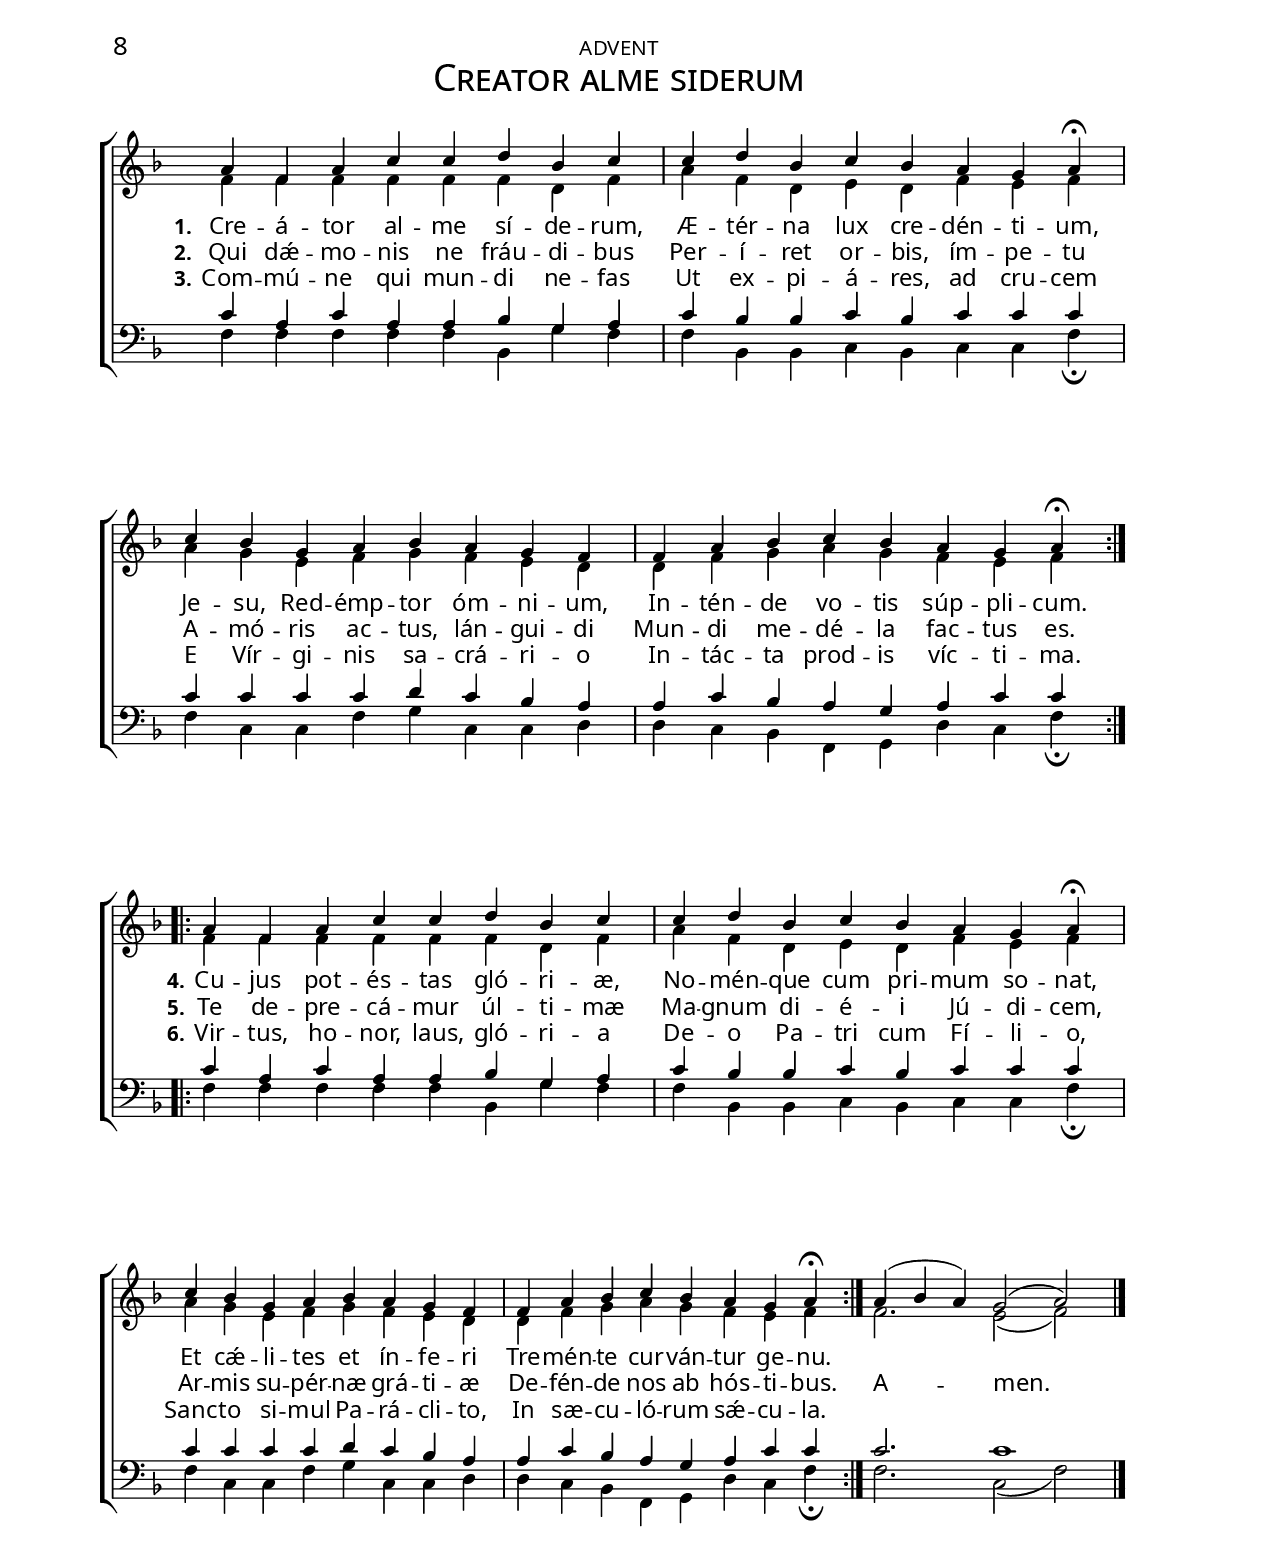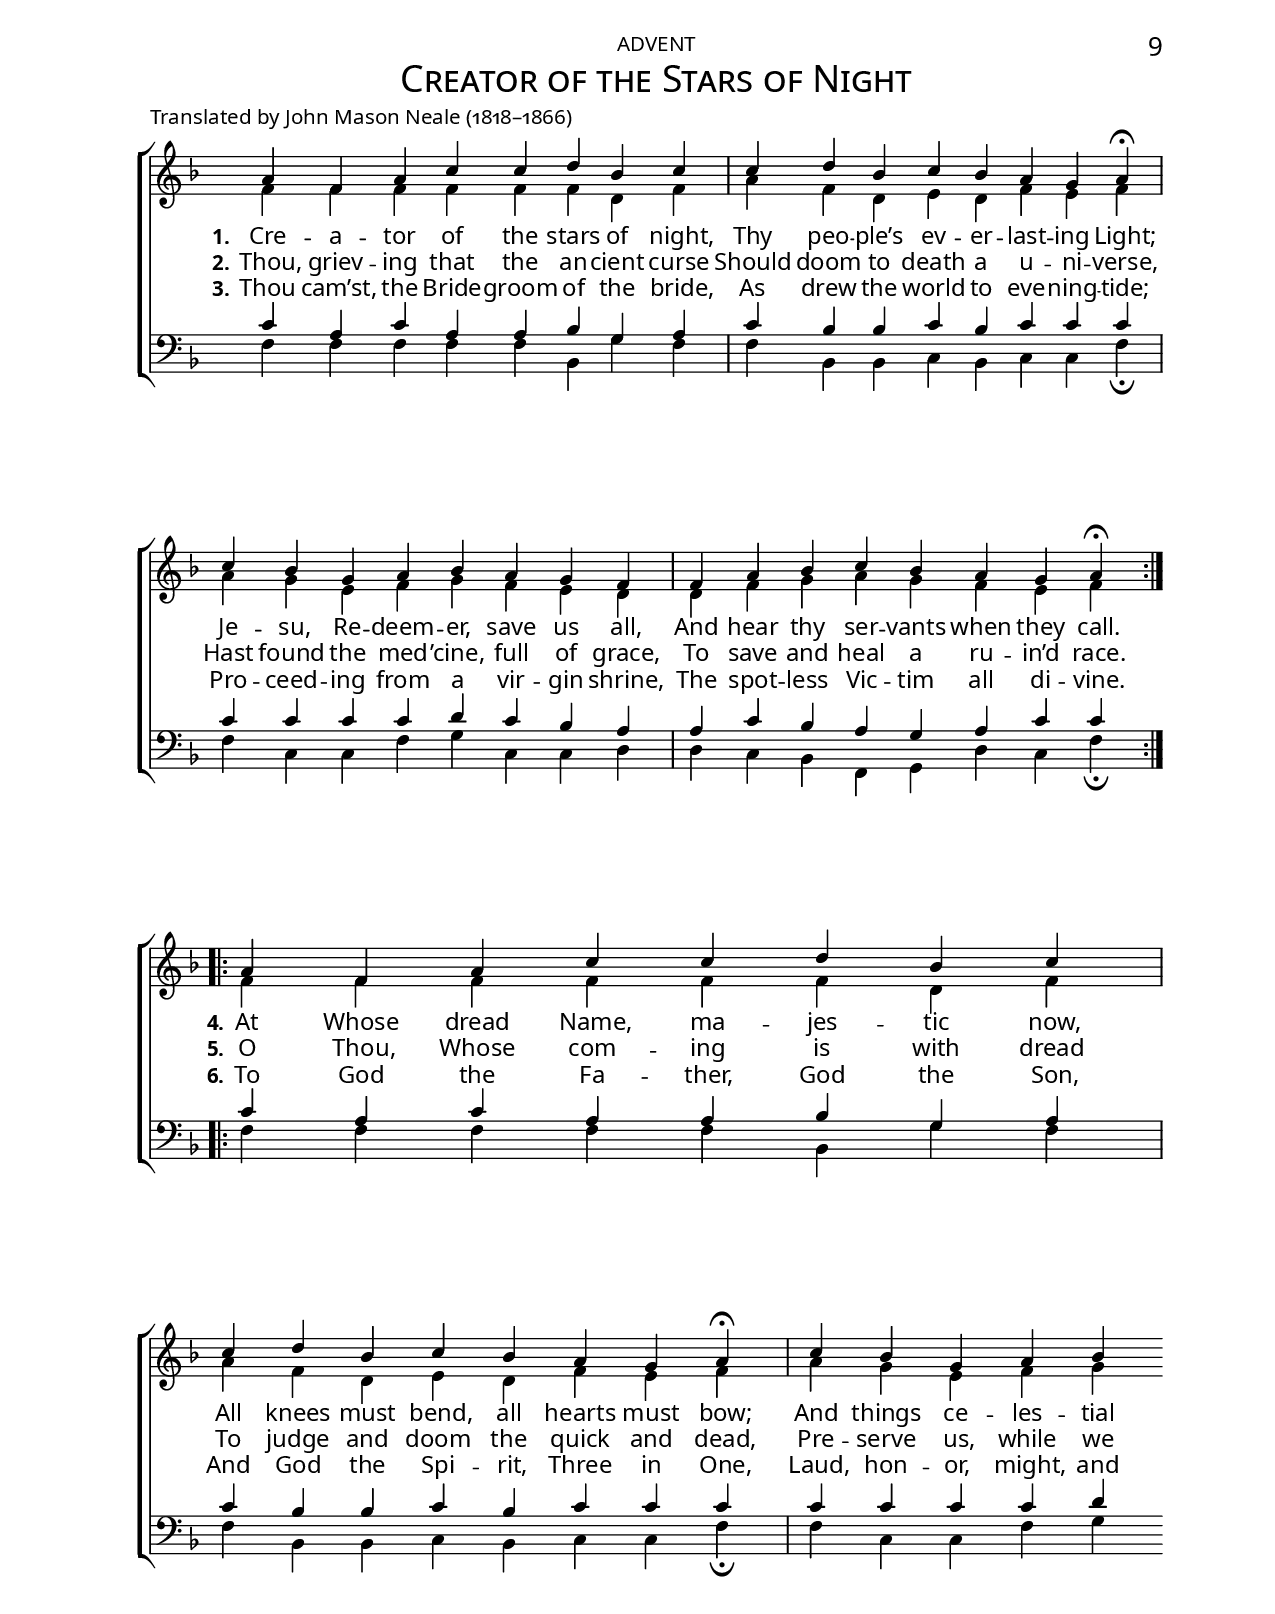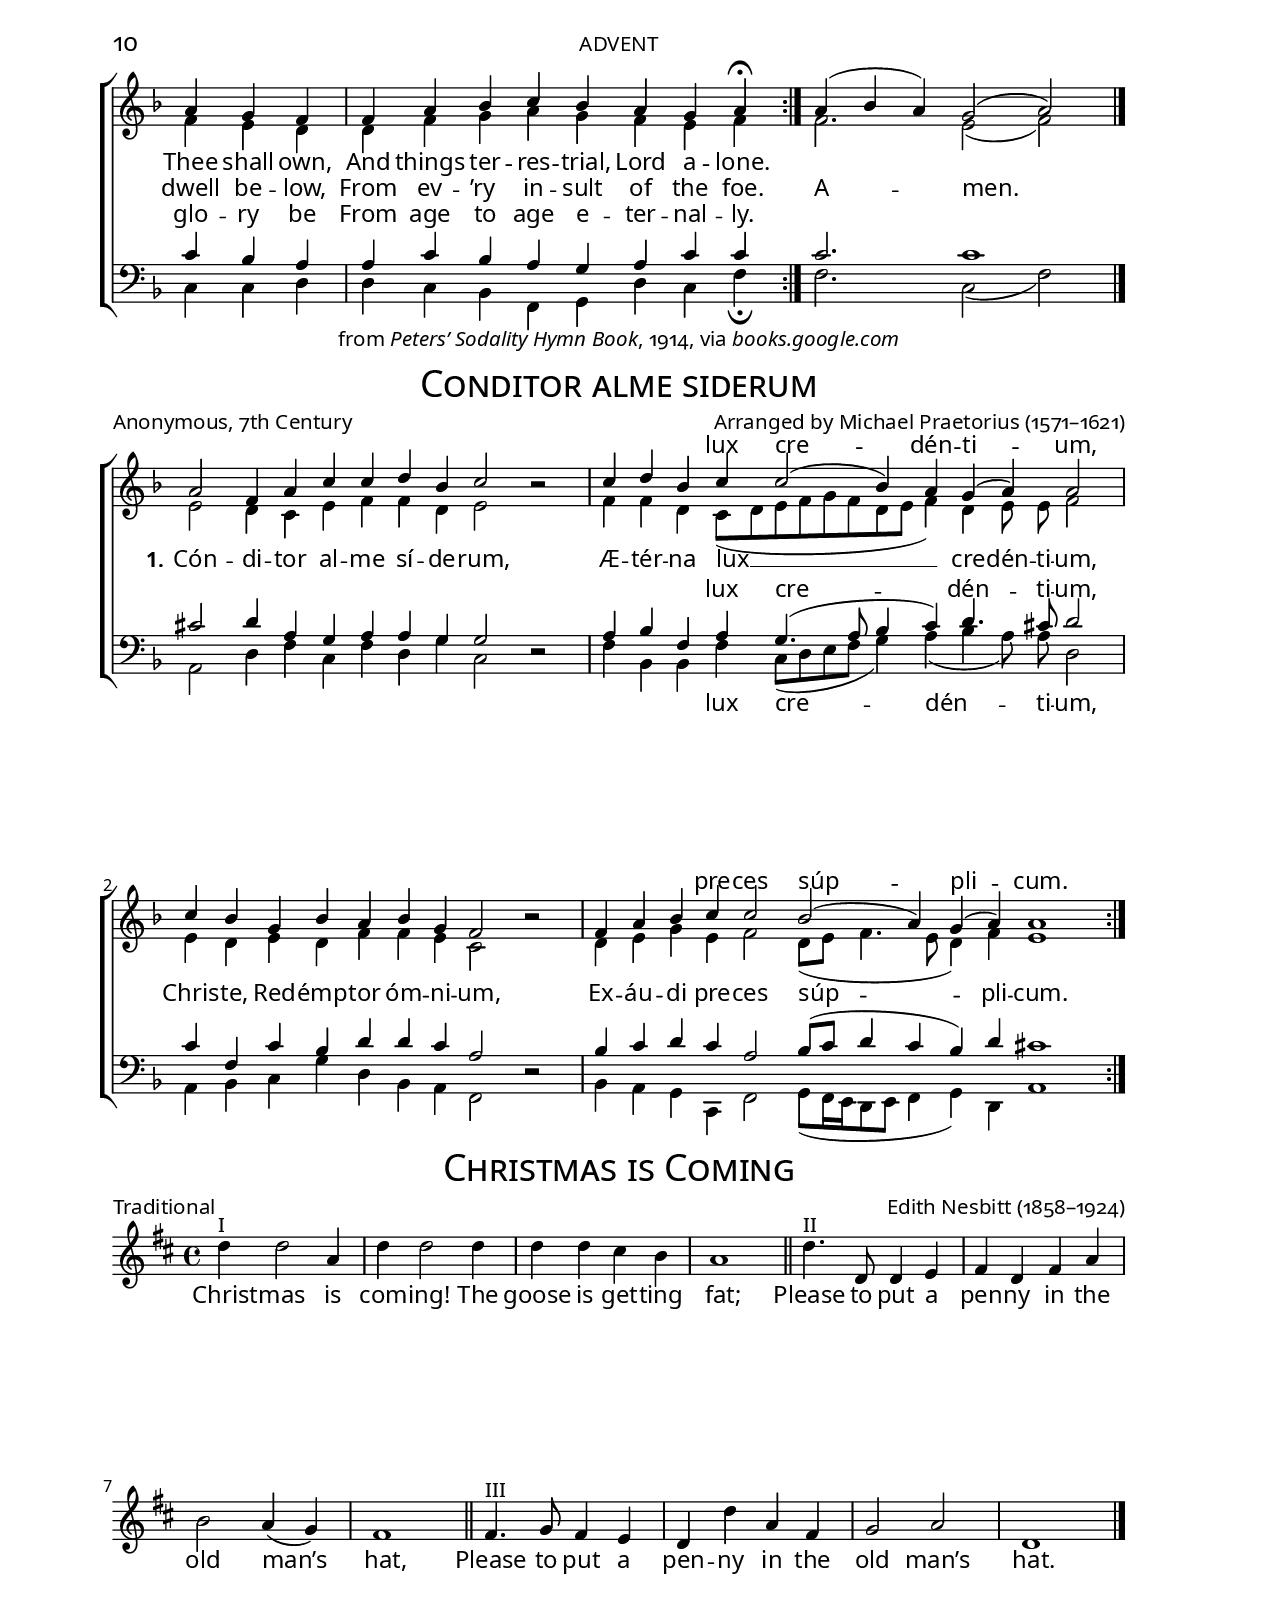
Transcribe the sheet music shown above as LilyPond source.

\version "2.14.2"
\include "util.ly"
\version "2.14.2"
#(set-global-staff-size 18) \paper{ #(define fonts (make-pango-font-tree "Garamond Premr Pro" "Garamond Premr Pro" "Garamond Premr Pro" (/ 18 20))) }
\header {tagline = ""}
\paper {
  print-all-headers = ##t
  paper-height = 11\in
  paper-width = 8.5\in
  indent = 0\in
  %system-system-spacing = #'((basic-distance . 10) (padding . 0))
  system-system-spacing =
    #'((basic-distance . 0)
       (minimum-distance . 0)
       (padding . -10)
       (stretchability . 100))
  score-markup-spacing =
    #'((basic-distance . 0)
       (minimum-distance . 0)
       (padding . 0)
       (stretchability . 0))
  markup-system-spacing =
    #'((basic-distance . 0)
       (minimum-distance . 0)
       (padding . 0)
       (stretchability . 0))
  ragged-last-bottom = ##f
  ragged-bottom = ##f
  two-sided = ##t
  inner-margin = 1\in
  outer-margin = 0.75\in
  top-margin = 0.26\in
  bottom-margin = 0.25\in
  first-page-number = #008
  print-first-page-number = ##t
  headerLine = \markup{ \smallCaps advent}
  oddHeaderMarkup = \markup\fill-line{
     \abs-fontsize #12.5
     \combine 
        \fill-line{"" \on-the-fly #print-page-number-check-first
        \oldStylePageNum""
        }
        \fill-line{\headerLine}
  }
  evenHeaderMarkup = \markup {
     \abs-fontsize #12.5
     \combine
        \on-the-fly #print-page-number-check-first
        \oldStylePageNum""
        \fill-line{\headerLine}
  }
}
global = {
  \key f \major
  \time 6/8
  \autoBeamOff
  \override DynamicLineSpanner #'staff-padding = #0.0
  \override DynamicLineSpanner #'Y-extent = #'(-1 . 1)
  \set Score.timing = ##f
}

sopMusic = \relative c'' {
  \repeat volta 2 {
    a4 f a
    c c d bes
    c \bar "|"
    c d bes
    c bes a g
    a\fermata \bar "|"
    
    c bes g
    a bes a g
    f \bar "|"
    f a bes
    c bes a g
    a\fermata
  }
}
sopAmen = \relative c'' {
  a4( bes a) g2( a) \bar "|."
}
sopWords = \lyricmode {
  
}

altoMusic = \relative c' {
  f4 f f
  f f f d
  f
  a f d
  e d f e
  f \bar "|"
  
  a g e
  f g f e
  d
  d f g
  a g f e
  f
}
altoAmen = \relative c' {
  f2. e2( f)
}
altoWords = \lyricmode {
  \dropLyricsIX
  \set stanza = #"1."
  Cre -- á -- tor al -- me sí -- de -- rum,
  Æ -- tér -- na lux cre -- dén -- ti -- um,
  Je -- su, Red -- émp -- tor óm -- ni -- um,
  In -- tén -- de vo -- tis súp -- pli -- cum.

  \set stanza = #"4."
  Cu -- jus pot -- és -- tas gló -- ri -- æ,
  No -- mén -- que cum pri -- mum so -- nat,
  Et cǽ -- li -- tes et ín -- fe -- ri
  Tre -- mén -- te cur -- ván -- tur ge -- nu.
}
altoWordsII = \lyricmode {
  \dropLyricsIX
%\markup\italic
  \set stanza = #"2."
  Qui dǽ -- mo -- nis ne fráu -- di -- bus
  Per -- í -- ret or -- bis, ím -- pe -- tu
  A -- mó -- ris ac -- tus, lán -- gui -- di
  Mun -- di me -- dé -- la fac -- tus es.

  \set stanza = #" 5."
  Te de -- pre -- cá -- mur úl -- ti -- mæ
  Ma -- gnum di -- é -- i Jú -- di -- cem,
  Ar -- mis su -- pér -- næ grá -- ti -- æ
  De -- fén -- de nos ab hós -- ti -- bus.

  A -- men.
}
altoWordsIII = \lyricmode {
  \dropLyricsIX
  \set stanza = #"3."
  Com -- mú -- ne qui mun -- di ne -- fas
  Ut ex -- pi -- á -- res, ad cru -- cem
  E Vír -- gi -- nis sa -- crá -- ri -- o
  In -- tác -- ta prod -- is víc -- ti -- ma.

  \set stanza = #" 6."
  Vir -- tus, ho -- nor, laus, gló -- ri -- a
  De -- o Pa -- tri cum Fí -- li -- o,
  Sanc -- to si -- mul Pa -- rá -- cli -- to,
  In sæ -- cu -- ló -- rum sǽ -- cu -- la.
}
altoWordsIV = \lyricmode {
  \dropLyricsVII
  \set stanza = #"4. "
  \set ignoreMelismata = ##t
}
altoWordsV = \lyricmode {
  \dropLyricsVII
  \set stanza = #"5. "
  \set ignoreMelismata = ##t
}
altoWordsVI = \lyricmode {
  \dropLyricsVII
  \set stanza = #"6. "
  \set ignoreMelismata = ##t
}
tenorMusic = \relative c' {
  c4 a c
  a a bes g
  a
  c bes bes
  c bes c c
  c \bar "|"
  
  c c c
  c d c bes
  a
  a c bes
  a g a c
  c
}
tenorAmen = \relative c' {
  c2. c1
}
tenorWords = \lyricmode {

}

bassMusic = \relative c {
  f4 f f
  f f bes, g'
  f
  f bes, bes
  c bes c c
  f\fermata \bar "|"
  
  f c c
  f g c, c
  d
  d c bes
  f g d' c
  f\fermata
}
bassAmen = \relative c {
  f2. c2( f)
}
bassWords = \lyricmode {

}

pianoRH = \relative c' {
  
}
pianoLH = \relative c' {
  
}

\score {
  <<
   \new ChoirStaff <<
    \new Staff = women <<
      \new Voice = "sopranos" { \voiceOne << \global {\repeat unfold2 \sopMusic \sopAmen}>> }
      \new Voice = "altos" { \voiceTwo << \global {\repeat unfold2 \altoMusic \altoAmen} >> }
    >>
    \new Lyrics \with { alignAboveContext = #"women" \override VerticalAxisGroup #'nonstaff-relatedstaff-spacing = #'((basic-distance . 1))} \lyricsto "sopranos" \sopWords
    \new Lyrics = "altosVI"  \with { alignBelowContext = #"women" \override VerticalAxisGroup #'nonstaff-relatedstaff-spacing = #'((basic-distance . 1))} \lyricsto "altos" \altoWordsVI
    \new Lyrics = "altosV"  \with { alignBelowContext = #"women" \override VerticalAxisGroup #'nonstaff-relatedstaff-spacing = #'((basic-distance . 1))} \lyricsto "altos" \altoWordsV
    \new Lyrics = "altosIV"  \with { alignBelowContext = #"women" \override VerticalAxisGroup #'nonstaff-relatedstaff-spacing = #'((basic-distance . 1))} \lyricsto "altos" \altoWordsIV
    \new Lyrics = "altosIII"  \with { alignBelowContext = #"women" \override VerticalAxisGroup #'nonstaff-relatedstaff-spacing = #'((basic-distance . 1))} \lyricsto "altos" \altoWordsIII
    \new Lyrics = "altosII"  \with { alignBelowContext = #"women" \override VerticalAxisGroup #'nonstaff-relatedstaff-spacing = #'((basic-distance . 1))} \lyricsto "altos" \altoWordsII
    \new Lyrics = "altos"  \with { alignBelowContext = #"women" \override VerticalAxisGroup #'nonstaff-relatedstaff-spacing = #'((padding . -0.5))} \lyricsto "altos" \altoWords
   \new Staff = men <<
      \clef bass
      \new Voice = "tenors" { \voiceOne << \global {\repeat unfold2  \tenorMusic \tenorAmen} >> }
      \new Voice = "basses" { \voiceTwo << \global {\repeat unfold2 \bassMusic \bassAmen} >> }
    >>
    \new Lyrics \with { alignAboveContext = #"men" \override VerticalAxisGroup #'nonstaff-relatedstaff-spacing = #'((basic-distance . 1)) } \lyricsto "tenors" \tenorWords
    \new Lyrics \with { alignBelowContext = #"men" \override VerticalAxisGroup #'nonstaff-relatedstaff-spacing = #'((basic-distance . 1)) } \lyricsto "basses" \bassWords
  >>
%    \new PianoStaff << \new Staff { \new Voice { \pianoRH } } \new Staff { \clef "bass" \pianoLH } >>
  >>
  \layout {
  \context {
    \Lyrics
    \override LyricText #'font-size = #1.3
  }
    #(define fonts (make-pango-font-tree "Garamond Premr Pro" "Garamond Premr Pro" "Garamond Premr Pro" (/ 18 20)))
    \context {
      \Score
      %\override SpacingSpanner #'base-shortest-duration = #(ly:make-moment 1 8)
      %\override SpacingSpanner #'common-shortest-duration = #(ly:make-moment 1 4)
    }
    \context {
      % Remove all empty staves
      \Staff
      \RemoveEmptyStaves \override VerticalAxisGroup #'remove-first = ##t
      \remove "Time_signature_engraver"
    }
    \context {
      \Lyrics
      \override LyricText #'X-offset = #center-on-word
    }
  }
  \header {
    title = \markup{\override #'(font-name . "Garamond Premr Pro Smbd Subh"){ \abs-fontsize #18 \smallCapsOldStyle"Creator alme siderum"}}
    %subtitle = \markup{{ \abs-fontsize #12.5 "(Vesper Hymn for Sundays in Advent)"}}
    %arranger = \markup\oldStyleNum"Edited by Benjamin Bloomfield (1984–)"
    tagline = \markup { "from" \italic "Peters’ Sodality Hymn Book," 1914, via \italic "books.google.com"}
  }
}
\markup\vspace#0.5

















global = {
  \key f \major
  \time 6/8
  \autoBeamOff
  \override DynamicLineSpanner #'staff-padding = #0.0
  \override DynamicLineSpanner #'Y-extent = #'(-1 . 1)
  \set Score.timing = ##f
}

sopMusic = \relative c'' {
  \repeat volta 2 {
    a4 f a
    c c d bes
    c \bar "|"
    c d bes
    c bes a g
    a\fermata \bar "|"
    
    c bes g \bar""
    a bes \bar"" a g
    f \bar "|"
    f a bes
    c bes a g
    a\fermata
  }
}
sopAmen = \relative c'' {
  a4( bes a) g2( a) \bar "|."
}
sopWords = \lyricmode {
  
}

altoMusic = \relative c' {
  f4 f f
  f f f d
  f
  a f d
  e d f e
  f \bar "|"
  
  a g e
  f g f e
  d
  d f g
  a g f e
  f
}
altoAmen = \relative c' {
  f2. e2( f)
}
altoWords = \lyricmode {
  \dropLyricsIX
  \set stanza = #"1."
  Cre -- a -- tor of the stars of night,
  Thy peo -- ple’s ev -- er -- last -- ing Light;
  Je -- su, Re -- deem -- er, save us all,
  And hear thy ser -- vants when they call.

  \set stanza = #"4."
  At Whose dread Name, ma -- jes -- tic now,
  All knees must bend, all hearts must bow;
  And things ce -- les -- tial Thee shall own,
  And things ter -- res -- trial, Lord a -- lone.
}
altoWordsII = \lyricmode {
  \dropLyricsIX
%\markup\italic
  \set stanza = #"2."
  Thou, griev -- ing that the an -- cient curse
  Should doom to death a u -- ni -- verse,
  Hast found the med -- ’cine, full of grace,
  To save and heal a ru -- in’d race.
  
  \set stanza = #" 5."
  O Thou, Whose com -- ing is with dread
  To judge and doom the quick and dead,
  Pre -- serve us, while we dwell be -- low,
  From ev -- ’ry in -- sult of the foe.

  A -- men.
}
altoWordsIII = \lyricmode {
  \dropLyricsIX
  \set stanza = #"3."
  Thou cam’st, the Bride -- groom of the bride,
  As drew the world to eve -- ning -- tide;
  Pro -- ceed -- ing from a vir -- gin shrine,
  The spot -- less Vic -- tim all di -- vine.

  \set stanza = #" 6."
  To God the Fa -- ther, God the Son,
  And God the Spi -- rit, Three in One,
  Laud, hon -- or, might, and glo -- ry be
  From age to age e -- ter -- nal -- ly.
}
altoWordsIV = \lyricmode {
  \set stanza = #"4. "
  \set ignoreMelismata = ##t
}
altoWordsV = \lyricmode {
  \set stanza = #"5. "
  \set ignoreMelismata = ##t
}
altoWordsVI = \lyricmode {
  \set stanza = #"6. "
  \set ignoreMelismata = ##t
}
tenorMusic = \relative c' {
  c4 a c
  a a bes g
  a
  c bes bes
  c bes c c
  c \bar "|"
  
  c c c
  c d c bes
  a
  a c bes
  a g a c
  c
}
tenorAmen = \relative c' {
  c2. c1
}
tenorWords = \lyricmode {

}

bassMusic = \relative c {
  f4 f f
  f f bes, g'
  f
  f bes, bes
  c bes c c
  f\fermata \bar "|"
  
  f c c
  f g c, c
  d
  d c bes
  f g d' c
  f\fermata
}
bassAmen = \relative c {
  f2. c2( f)
}
bassWords = \lyricmode {

}

pianoRH = \relative c' {
  
}
pianoLH = \relative c' {
  
}

\score {
  <<
   \new ChoirStaff <<
    \new Staff = women <<
      \new Voice = "sopranos" { \voiceOne << \global {\repeat unfold2 \sopMusic \sopAmen}>> }
      \new Voice = "altos" { \voiceTwo << \global {\repeat unfold2 \altoMusic \altoAmen} >> }
    >>
    \new Lyrics \with { alignAboveContext = #"women" \override VerticalAxisGroup #'nonstaff-relatedstaff-spacing = #'((basic-distance . 1))} \lyricsto "sopranos" \sopWords
    \new Lyrics = "altosVI"  \with { alignBelowContext = #"women" \override VerticalAxisGroup #'nonstaff-relatedstaff-spacing = #'((basic-distance . 1))} \lyricsto "altos" \altoWordsVI
    \new Lyrics = "altosV"  \with { alignBelowContext = #"women" \override VerticalAxisGroup #'nonstaff-relatedstaff-spacing = #'((basic-distance . 1))} \lyricsto "altos" \altoWordsV
    \new Lyrics = "altosIV"  \with { alignBelowContext = #"women" \override VerticalAxisGroup #'nonstaff-relatedstaff-spacing = #'((basic-distance . 1))} \lyricsto "altos" \altoWordsIV
    \new Lyrics = "altosIII"  \with { alignBelowContext = #"women" \override VerticalAxisGroup #'nonstaff-relatedstaff-spacing = #'((basic-distance . 1))} \lyricsto "altos" \altoWordsIII
    \new Lyrics = "altosII"  \with { alignBelowContext = #"women" \override VerticalAxisGroup #'nonstaff-relatedstaff-spacing = #'((basic-distance . 1))} \lyricsto "altos" \altoWordsII
    \new Lyrics = "altos"  \with { alignBelowContext = #"women" \override VerticalAxisGroup #'nonstaff-relatedstaff-spacing = #'((padding . -0.5))} \lyricsto "altos" \altoWords
   \new Staff = men <<
      \clef bass
      \new Voice = "tenors" { \voiceOne << \global {\repeat unfold2  \tenorMusic \tenorAmen} >> }
      \new Voice = "basses" { \voiceTwo << \global {\repeat unfold2 \bassMusic \bassAmen} >> }
    >>
    \new Lyrics \with { alignAboveContext = #"men" \override VerticalAxisGroup #'nonstaff-relatedstaff-spacing = #'((basic-distance . 1)) } \lyricsto "tenors" \tenorWords
    \new Lyrics \with { alignBelowContext = #"men" \override VerticalAxisGroup #'nonstaff-relatedstaff-spacing = #'((basic-distance . 1)) } \lyricsto "basses" \bassWords
  >>
%    \new PianoStaff << \new Staff { \new Voice { \pianoRH } } \new Staff { \clef "bass" \pianoLH } >>
  >>
  \layout {
  \context {
    \Lyrics
    \override LyricText #'font-size = #1.3
  }
    \context {
      \Score
      %\override SpacingSpanner #'base-shortest-duration = #(ly:make-moment 1 8)
      %\override SpacingSpanner #'common-shortest-duration = #(ly:make-moment 1 4)
    }
    \context {
      % Remove all empty staves
      \Staff
      \RemoveEmptyStaves \override VerticalAxisGroup #'remove-first = ##t
      \remove "Time_signature_engraver"
    }
    \context {
      \Lyrics
      \override LyricText #'X-offset = #center-on-word
    }
  }
  \header {
    title = \markup{\override #'(font-name . "Garamond Premr Pro Smbd Subh"){ \abs-fontsize #18 \smallCapsOldStyle"Creator of the Stars of Night"}}
    poet = \markup\oldStyleNum"Translated by John Mason Neale (1818–1866)"
    %arranger = \markup\oldStyleNum"Edited by Benjamin Bloomfield (1984–)"
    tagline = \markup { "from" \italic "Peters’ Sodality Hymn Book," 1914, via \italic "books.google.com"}
  }
}
\markup \fill-line{\concat{ "from " \italic "Peters’ Sodality Hymn Book" \oldStyleNum", 1914, via " \italic "books.google.com"}}
\markup\vspace#0




























%IF_NOT_6.14
global = {
  \key f \major
  \time 16/4
  \autoBeamOff
}

sopMusic = \relative c'' {
  \repeat volta 2 {
    \partial 4*12 a2 f4 a c c d bes c2 b\rest |
    \partial 4*12 c4 d bes c c2( bes4) a g( a) a2 |
    \partial 4*11 c4 bes g bes a bes g f2 b\rest |
    \partial 4*15 f4 a bes c c2 bes( a4) g( a) a1
  }
}
sopWords = \lyricmode {
  \repeat unfold 11 \skip1
  lux cre -- dén -- ti -- um,
  
  \repeat unfold 11 \skip1
  \dropLyricsIV
  pre -- ces súp -- pli -- cum.
}

altoMusic = \relative c' {
  \partial 4*12 e2 d4 c e f f d e2 s |
  \partial 4*12 f4 f d c8([ d e f g f d e] f4) d e8 e f2 |
  \partial 4*11 e4 d e d f f e c2 s |
  \partial 4*15 d4 e g e f2 d8[( e] f4. e8 d4) f e1 \bar ":|."
}
altoWords = \lyricmode {
  \dropLyricsVI
  \set stanza = #"1."
  Cón -- di -- tor al -- me sí -- de -- rum,
  Æ -- tér -- na lux __ cre -- dén -- ti -- um,
  \dropLyricsIX
  Chris -- te, Red -- émp -- tor óm -- ni -- um,
  Ex -- áu -- di pre -- ces súp -- pli -- cum.
}
altoWordsII = \lyricmode {
%\markup\italic
}
altoWordsIII = \lyricmode {
}
altoWordsIV = \lyricmode {
  
}

tenorMusic = \relative c' {
  \partial 4*12 cis2 d4 a g a a g g2 s |
  \partial 4*12 a4 bes f a g4.( a8 bes4 c) d4. cis8 d2 |
  \partial 4*11 c4 f, c' bes d d c a2 s |
  \partial 4*15 bes4 c d c a2 bes8([ c] d4 c bes) d cis1 \bar ":|."
}
tenorWords = \lyricmode {
  \repeat unfold 11 \skip1
  \dropLyricsIV
  lux cre -- dén -- ti -- um,
  
}
%  \repeat unfold 11 \skip1
%  pre -- ces súp -- pli -- cum.

bassMusic = \relative c {
  \partial 4*12 a2 d4 f c f d g c,2 d\rest |
  \partial 4*12 f4 bes, bes f' c8[( d e f] g4) a( bes a8) a d,2 |
  \partial 4*11 a4 bes c g' d bes a f2 d'\rest |
  \partial 4*15 bes4 a g c, f2 g8([ f16 e d8 e] f4 g) d a'1 \bar ":|."
}
bassWords = \lyricmode {
  \repeat unfold 11 \skip1
  lux cre -- dén -- ti -- um,
  
}
%  \repeat unfold 11 \skip1
%  pre -- ces súp -- pli -- cum.

\score {
  <<
   \new ChoirStaff <<
    \new Staff = women <<
      \new Voice = "sopranos" { \voiceOne << \global \sopMusic >> }
      \new Voice = "altos" { \voiceTwo << \global \altoMusic >> }
    >>
    \new Lyrics \with { alignAboveContext = #"women"  \override VerticalAxisGroup #'nonstaff-relatedstaff-spacing = #'((basic-distance . 1))} \lyricsto "sopranos" \sopWords
    \new Lyrics = "altosIV"  \with { alignBelowContext = #"women" \override VerticalAxisGroup #'nonstaff-relatedstaff-spacing = #'((basic-distance . 1))} \lyricsto "altos" \altoWordsIV
    \new Lyrics = "altosIII"  \with { alignBelowContext = #"women" \override VerticalAxisGroup #'nonstaff-relatedstaff-spacing = #'((basic-distance . 1))} \lyricsto "altos" \altoWordsIII
    \new Lyrics = "altosII"  \with { alignBelowContext = #"women" \override VerticalAxisGroup #'nonstaff-relatedstaff-spacing = #'((basic-distance . 1))} \lyricsto "altos" \altoWordsII
    \new Lyrics = "altos"  \with { alignBelowContext = #"women" \override VerticalAxisGroup #'nonstaff-relatedstaff-spacing = #'((padding . -0.5))} \lyricsto "altos" \altoWords
   \new Staff = men <<
      \clef bass
      \new Voice = "tenors" { \voiceOne << \global \tenorMusic >> }
      \new Voice = "basses" { \voiceTwo << \global \bassMusic >> }
    >>
    \new Lyrics \with { alignAboveContext = #"men" } \lyricsto "tenors" \tenorWords
    \new Lyrics \with { alignBelowContext = #"men" } \lyricsto "basses" \bassWords
  >>
%    \new PianoStaff << \new Staff { \new Voice { \pianoRH } } \new Staff { \clef "bass" \pianoLH } >>
  >>
  \layout {
  \context {
    \Lyrics
    \override LyricText #'font-size = #1.3
  }
    \context {
      \Score
      %\override SpacingSpanner #'base-shortest-duration = #(ly:make-moment 1 8)
      %\override SpacingSpanner #'common-shortest-duration = #(ly:make-moment 1 4)
    }
    \context {
      % Remove all empty staves
      \Staff
      \RemoveEmptyStaves \override VerticalAxisGroup #'remove-first = ##t
      \remove "Time_signature_engraver"
    }
    \context {
      \Lyrics
      \override LyricText #'X-offset = #center-on-word
    }
  }
  \header {
    title = \markup{\override #'(font-name . "Garamond Premr Pro Smbd Subh"){ \abs-fontsize #18 \smallCapsOldStyle"Conditor alme siderum"}}
    poet = \markup\oldStyleNum"Anonymous, 7th Century"
    composer = \markup\oldStyleNum"Arranged by Michael Praetorius (1571–1621)"
    
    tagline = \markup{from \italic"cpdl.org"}
  }
}
%\markup\fill-line \center-align {\concat{"from "\italic"cpdl.org"}}
\markup\vspace#0
%END_IF_NOT_6.14


















global = {
  \key d \major
  \time 4/4
}

sopMusic = \relative c'' {
  d4^"I" d2 a4 |
  d d2 d4 |
  d d cis b |
  a1 \bar "||"
  
  d4.^"II" d,8 d4 e |
  fis d fis a |
  b2 a4( g) |
  fis1 \bar "||"
  
  fis4.^"III" g8 fis4 e |
  d d' a fis |
  g2 a |
  d,1 \bar "|."
}
sopWords = \lyricmode {
  \dropLyricsIV
  Christ -- mas is com -- ing! The goose is get -- ting fat;
  Please to put a pen -- ny in the old man’s hat,
  Please to put a pen -- ny in the old man’s hat.
}

\score {
  \new Staff = women << \new Voice = sopranos { \global \sopMusic }
    \new Lyrics \with { alignBelowContext = #"women" \override VerticalAxisGroup #'nonstaff-relatedstaff-spacing = #'((basic-distance . 1))} \lyricsto "sopranos" \sopWords
  >>
  \layout {
  \context {
    \Lyrics
    \override LyricText #'font-size = #1.3
  }
    \context {
      \Score
      %\override SpacingSpanner #'base-shortest-duration = #(ly:make-moment 1 8)
      %\override SpacingSpanner #'common-shortest-duration = #(ly:make-moment 1 4)
    }
    \context {
      % Remove all empty staves
      % \Staff \RemoveEmptyStaves \override VerticalAxisGroup #'remove-first = ##t
    }
    \context {
      \Lyrics
      \override LyricText #'X-offset = #center-on-word
    }
  }
  \header {
    title = \markup{\override #'(font-name . "Garamond Premr Pro Smbd Subh"){ \abs-fontsize #18 \smallCapsOldStyle"Christmas is Coming"}}
    %subtitle = \markup{{ \abs-fontsize #12.5 "(Three-part Round)"}}
    poet = \markup\oldStyleNum"Traditional"
    composer = \markup\oldStyleNum"Edith Nesbitt (1858–1924)"
  }
}

